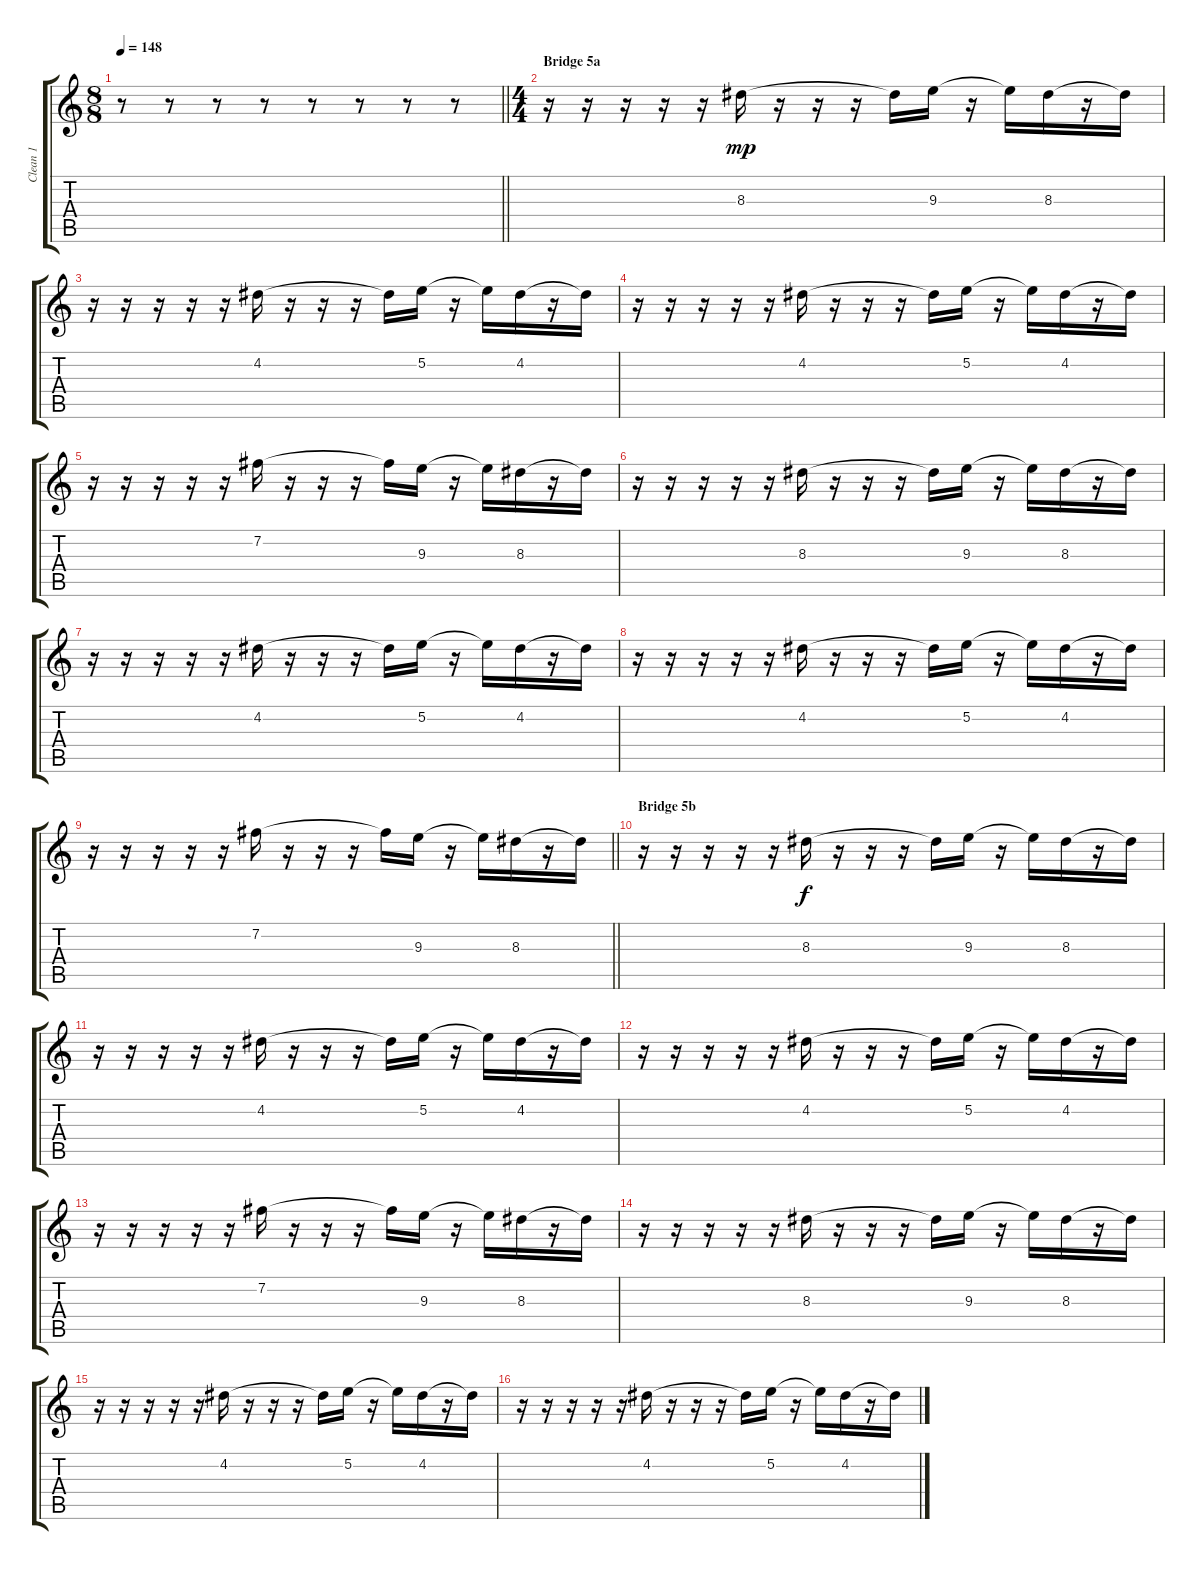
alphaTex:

\track ("Clean 1" "Clean 1") {instrument electricguitarjazz}
\staff {score tabs}
\tuning (E4 B3 G3 D3 A2 D2) {hide}
\ts (8 8)
\tempo 148
\clef g2
\barLineRight lightlight
\ks c
r.8{dy mp} r.8 r.8 r.8 r.8 r.8 r.8 r.8 |
\ts (4 4)
\section ("" "Bridge 5a")
r.16 r.16 r.16 r.16 r.16 8.3.16 r.16 r.16 r.16 8.3{t}.16 9.3.16 r.16 9.3{t}.16 8.3.16 r.16 8.3{t}.16 |
r.16 r.16 r.16 r.16 r.16 4.2.16 r.16 r.16 r.16 4.2{t}.16 5.2.16 r.16 5.2{t}.16 4.2.16 r.16 4.2{t}.16 |
r.16 r.16 r.16 r.16 r.16 4.2.16 r.16 r.16 r.16 4.2{t}.16 5.2.16 r.16 5.2{t}.16 4.2.16 r.16 4.2{t}.16 |
r.16 r.16 r.16 r.16 r.16 7.2.16 r.16 r.16 r.16 7.2{t}.16 9.3.16 r.16 9.3{t}.16 8.3.16 r.16 8.3{t}.16 |
r.16 r.16 r.16 r.16 r.16 8.3.16 r.16 r.16 r.16 8.3{t}.16 9.3.16 r.16 9.3{t}.16 8.3.16 r.16 8.3{t}.16 |
r.16 r.16 r.16 r.16 r.16 4.2.16 r.16 r.16 r.16 4.2{t}.16 5.2.16 r.16 5.2{t}.16 4.2.16 r.16 4.2{t}.16 |
r.16 r.16 r.16 r.16 r.16 4.2.16 r.16 r.16 r.16 4.2{t}.16 5.2.16 r.16 5.2{t}.16 4.2.16 r.16 4.2{t}.16 |
\barLineRight lightlight
r.16 r.16 r.16 r.16 r.16 7.2.16 r.16 r.16 r.16 7.2{t}.16 9.3.16 r.16 9.3{t}.16 8.3.16 r.16 8.3{t}.16 |
\section ("" "Bridge 5b")
r.16 r.16 r.16 r.16 r.16 8.3.16{dy f} r.16 r.16 r.16 8.3{t}.16 9.3.16 r.16 9.3{t}.16 8.3.16 r.16 8.3{t}.16 |
r.16 r.16 r.16 r.16 r.16 4.2.16 r.16 r.16 r.16 4.2{t}.16 5.2.16 r.16 5.2{t}.16 4.2.16 r.16 4.2{t}.16 |
r.16 r.16 r.16 r.16 r.16 4.2.16 r.16 r.16 r.16 4.2{t}.16 5.2.16 r.16 5.2{t}.16 4.2.16 r.16 4.2{t}.16 |
r.16 r.16 r.16 r.16 r.16 7.2.16 r.16 r.16 r.16 7.2{t}.16 9.3.16 r.16 9.3{t}.16 8.3.16 r.16 8.3{t}.16 |
r.16 r.16 r.16 r.16 r.16 8.3.16 r.16 r.16 r.16 8.3{t}.16 9.3.16 r.16 9.3{t}.16 8.3.16 r.16 8.3{t}.16 |
r.16 r.16 r.16 r.16 r.16 4.2.16 r.16 r.16 r.16 4.2{t}.16 5.2.16 r.16 5.2{t}.16 4.2.16 r.16 4.2{t}.16 |
r.16 r.16 r.16 r.16 r.16 4.2.16 r.16 r.16 r.16 4.2{t}.16 5.2.16 r.16 5.2{t}.16 4.2.16 r.16 4.2{t}.16
